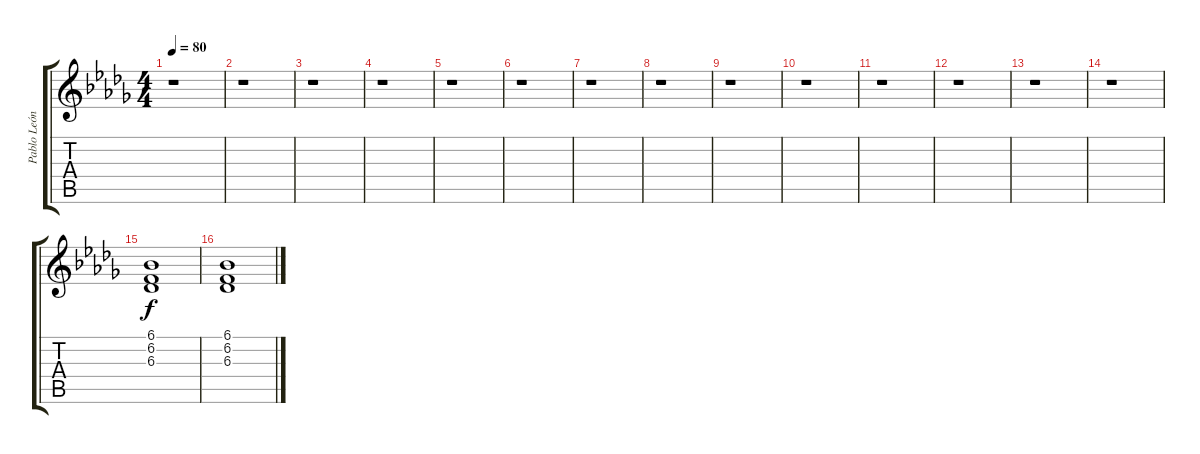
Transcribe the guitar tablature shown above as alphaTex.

\track ("Pablo León" "Pablo León") {instrument voiceoohs}
\staff {score tabs}
\tuning (E4 B3 G3 D3 A2 E2) {hide}
\ts (4 4)
\tempo 80
\clef g2
\ks bbminor
r.1{dy f} |
r.1 |
r.1 |
r.1 |
r.1 |
r.1 |
r.1 |
r.1 |
r.1 |
r.1 |
r.1 |
r.1 |
r.1 |
r.1 |
(6.1 6.2 6.3).1{volume 11 instrument synthstrings1} |
(6.1 6.2 6.3).1
